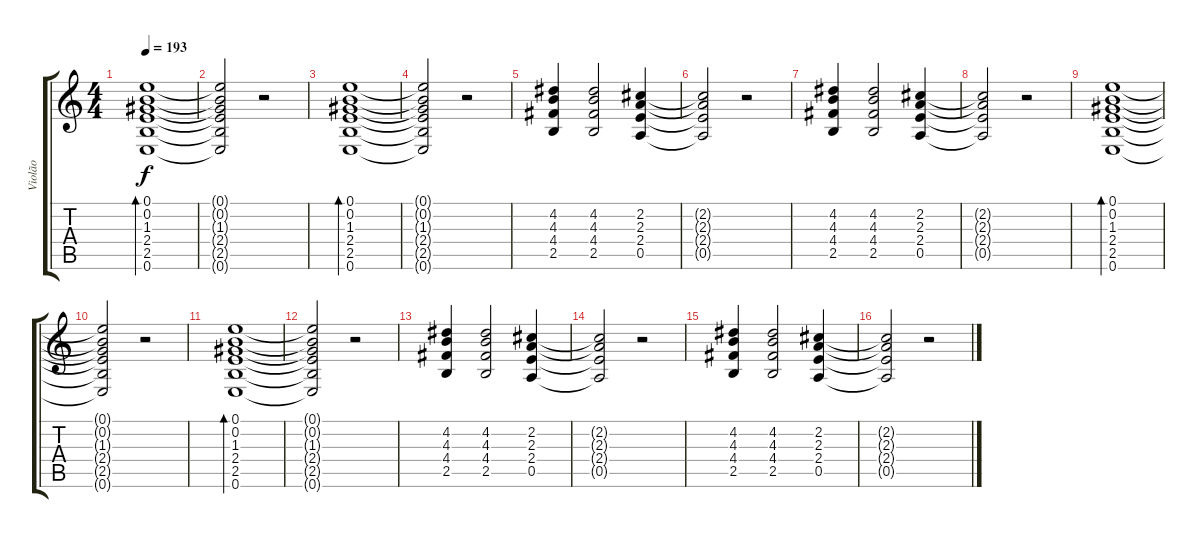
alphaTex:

\track ("Violão" "Violão") {instrument acousticguitarsteel}
\staff {score tabs}
\tuning (E4 B3 G3 D3 A2 E2) {hide}
\ts (4 4)
\tempo 193
\clef g2
\ks c
(0.1 0.2 1.3 2.4 2.5 0.6).1{bd 60 dy f} |
(0.1{t} 0.2{t} 1.3{t} 2.4{t} 2.5{t} 0.6{t}).2 r.2 |
(0.1 0.2 1.3 2.4 2.5 0.6).1{bd 60} |
(0.1{t} 0.2{t} 1.3{t} 2.4{t} 2.5{t} 0.6{t}).2 r.2 |
(4.2 4.3 4.4 2.5).4 (4.2 4.3 4.4 2.5).2 (2.2 2.3 2.4 0.5).4 |
(2.2{t} 2.3{t} 2.4{t} 0.5{t}).2 r.2 |
(4.2 4.3 4.4 2.5).4 (4.2 4.3 4.4 2.5).2 (2.2 2.3 2.4 0.5).4 |
(2.2{t} 2.3{t} 2.4{t} 0.5{t}).2 r.2 |
(0.1 0.2 1.3 2.4 2.5 0.6).1{bd 60} |
(0.1{t} 0.2{t} 1.3{t} 2.4{t} 2.5{t} 0.6{t}).2 r.2 |
(0.1 0.2 1.3 2.4 2.5 0.6).1{bd 60} |
(0.1{t} 0.2{t} 1.3{t} 2.4{t} 2.5{t} 0.6{t}).2 r.2 |
(4.2 4.3 4.4 2.5).4 (4.2 4.3 4.4 2.5).2 (2.2 2.3 2.4 0.5).4 |
(2.2{t} 2.3{t} 2.4{t} 0.5{t}).2 r.2 |
(4.2 4.3 4.4 2.5).4 (4.2 4.3 4.4 2.5).2 (2.2 2.3 2.4 0.5).4 |
(2.2{t} 2.3{t} 2.4{t} 0.5{t}).2 r.2
